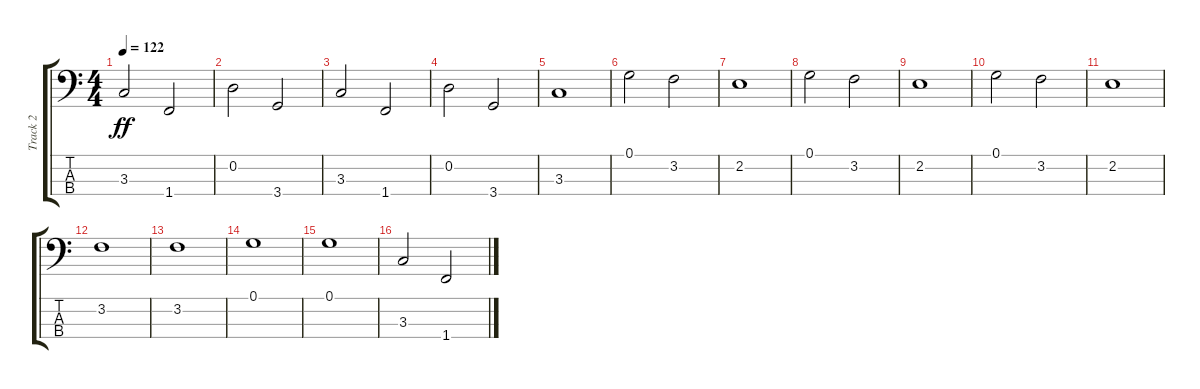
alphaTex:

\track ("Track 2" "Track 2") {instrument electricbassfinger}
\staff {score tabs}
\tuning (G2 D2 A1 E1) {hide}
\ts (4 4)
\tempo 122
\clef f4
\ks c
3.3.2{dy ff} 1.4.2 |
0.2.2 3.4.2 |
3.3.2 1.4.2 |
0.2.2 3.4.2 |
3.3.1 |
0.1.2 3.2.2 |
2.2.1 |
0.1.2 3.2.2 |
2.2.1 |
0.1.2 3.2.2 |
2.2.1 |
3.2.1 |
3.2.1 |
0.1.1 |
0.1.1 |
3.3.2 1.4.2
